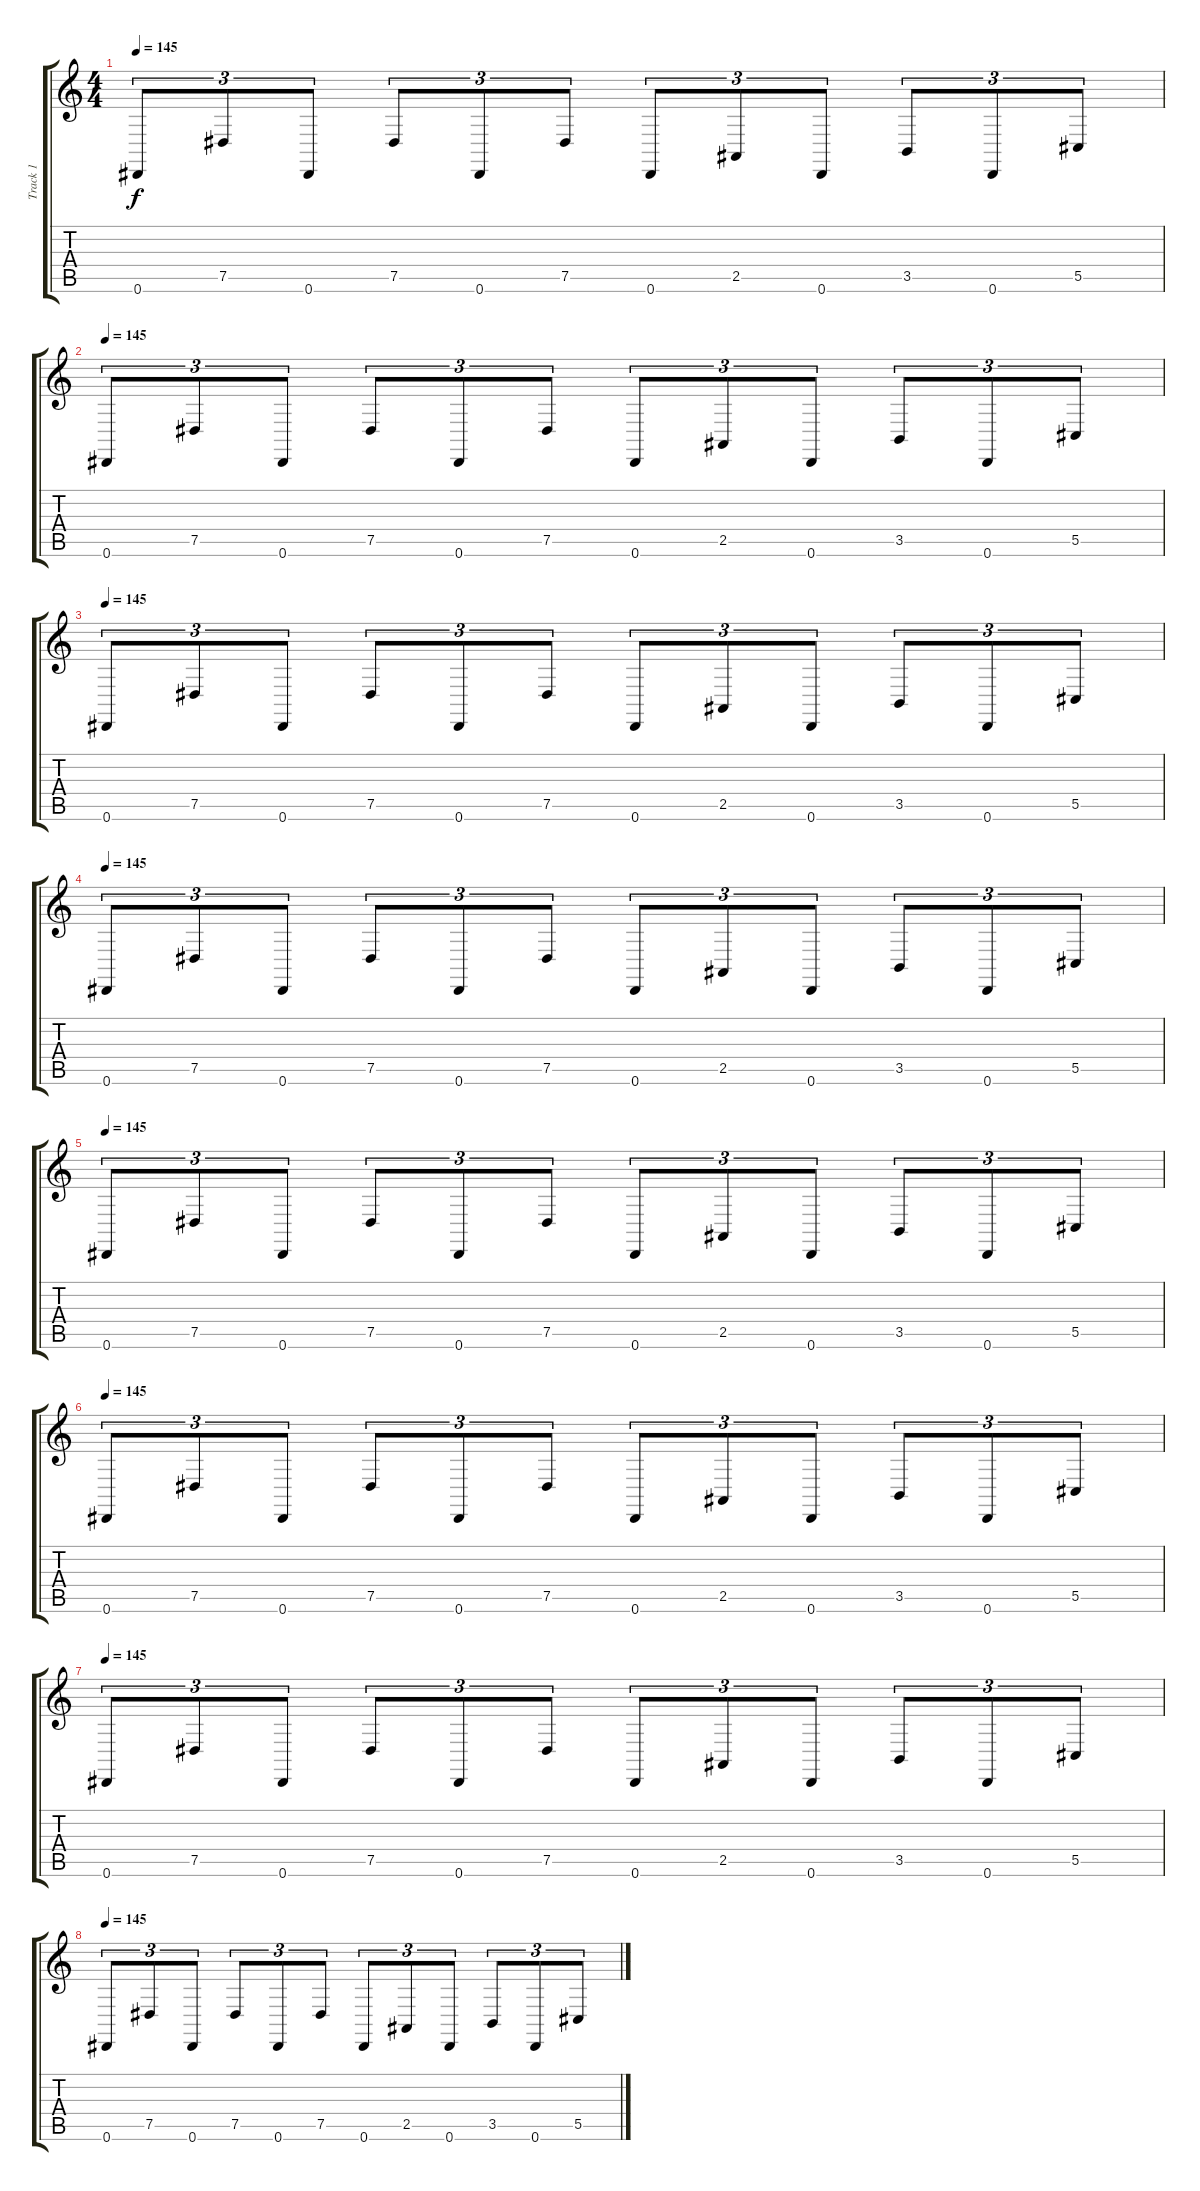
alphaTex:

\track ("Track 1" "Track 1") {instrument pad3polysynth}
\staff {score tabs}
\tuning (Eb4 Bb3 Gb3 Db3 Ab2 Eb2) {hide}
\ts (4 4)
\tempo 145
\clef g2
\ks c
0.6.8{tu (3 2) dy f} 7.5.8{tu (3 2)} 0.6.8{tu (3 2)} 7.5.8{tu (3 2)} 0.6.8{tu (3 2)} 7.5.8{tu (3 2)} 0.6.8{tu (3 2)} 2.5.8{tu (3 2)} 0.6.8{tu (3 2)} 3.5.8{tu (3 2)} 0.6.8{tu (3 2)} 5.5.8{tu (3 2)} |
\tempo 145
0.6.8{tu (3 2)} 7.5.8{tu (3 2)} 0.6.8{tu (3 2)} 7.5.8{tu (3 2)} 0.6.8{tu (3 2)} 7.5.8{tu (3 2)} 0.6.8{tu (3 2)} 2.5.8{tu (3 2)} 0.6.8{tu (3 2)} 3.5.8{tu (3 2)} 0.6.8{tu (3 2)} 5.5.8{tu (3 2)} |
\tempo 145
0.6.8{tu (3 2)} 7.5.8{tu (3 2)} 0.6.8{tu (3 2)} 7.5.8{tu (3 2)} 0.6.8{tu (3 2)} 7.5.8{tu (3 2)} 0.6.8{tu (3 2)} 2.5.8{tu (3 2)} 0.6.8{tu (3 2)} 3.5.8{tu (3 2)} 0.6.8{tu (3 2)} 5.5.8{tu (3 2)} |
\tempo 145
0.6.8{tu (3 2)} 7.5.8{tu (3 2)} 0.6.8{tu (3 2)} 7.5.8{tu (3 2)} 0.6.8{tu (3 2)} 7.5.8{tu (3 2)} 0.6.8{tu (3 2)} 2.5.8{tu (3 2)} 0.6.8{tu (3 2)} 3.5.8{tu (3 2)} 0.6.8{tu (3 2)} 5.5.8{tu (3 2)} |
\tempo 145
0.6.8{tu (3 2)} 7.5.8{tu (3 2)} 0.6.8{tu (3 2)} 7.5.8{tu (3 2)} 0.6.8{tu (3 2)} 7.5.8{tu (3 2)} 0.6.8{tu (3 2)} 2.5.8{tu (3 2)} 0.6.8{tu (3 2)} 3.5.8{tu (3 2)} 0.6.8{tu (3 2)} 5.5.8{tu (3 2)} |
\tempo 145
0.6.8{tu (3 2)} 7.5.8{tu (3 2)} 0.6.8{tu (3 2)} 7.5.8{tu (3 2)} 0.6.8{tu (3 2)} 7.5.8{tu (3 2)} 0.6.8{tu (3 2)} 2.5.8{tu (3 2)} 0.6.8{tu (3 2)} 3.5.8{tu (3 2)} 0.6.8{tu (3 2)} 5.5.8{tu (3 2)} |
\tempo 145
0.6.8{tu (3 2)} 7.5.8{tu (3 2)} 0.6.8{tu (3 2)} 7.5.8{tu (3 2)} 0.6.8{tu (3 2)} 7.5.8{tu (3 2)} 0.6.8{tu (3 2)} 2.5.8{tu (3 2)} 0.6.8{tu (3 2)} 3.5.8{tu (3 2)} 0.6.8{tu (3 2)} 5.5.8{tu (3 2)} |
\tempo 145
0.6.8{tu (3 2)} 7.5.8{tu (3 2)} 0.6.8{tu (3 2)} 7.5.8{tu (3 2)} 0.6.8{tu (3 2)} 7.5.8{tu (3 2)} 0.6.8{tu (3 2)} 2.5.8{tu (3 2)} 0.6.8{tu (3 2)} 3.5.8{tu (3 2)} 0.6.8{tu (3 2)} 5.5.8{tu (3 2)}
